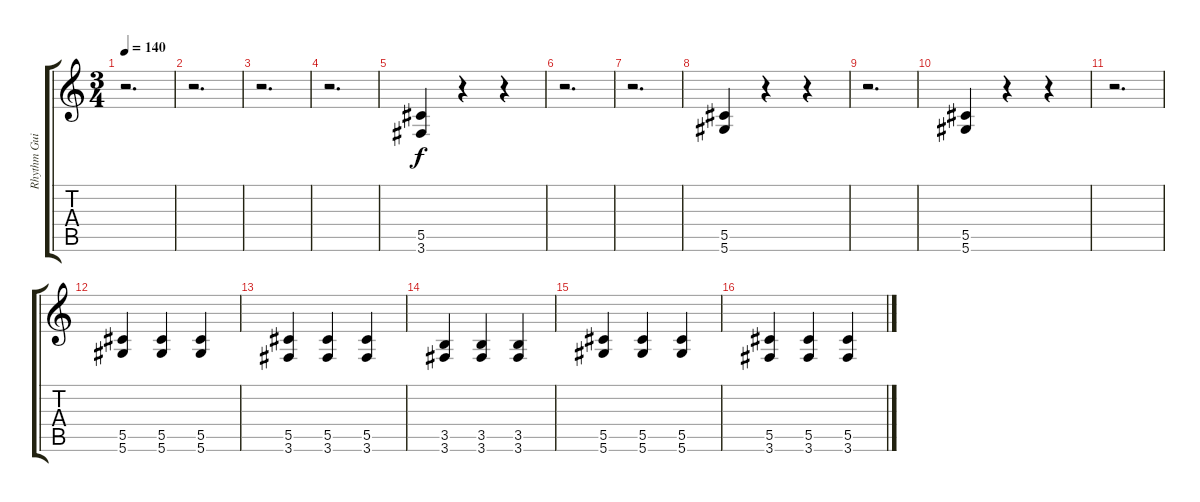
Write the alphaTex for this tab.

\track ("Rhythm Guitar 2" "Rhythm Gui") {instrument overdrivenguitar}
\staff {score tabs}
\tuning (Eb4 Bb3 Gb3 Db3 Ab2 Eb2) {hide}
\ts (3 4)
\tempo 140
\clef g2
\ks c
r.2{d dy f} |
r.2{d} |
r.2{d} |
r.2{d} |
(5.5 3.6).4 r.4 r.4 |
r.2{d} |
r.2{d} |
(5.5 5.6).4 r.4 r.4 |
r.2{d} |
(5.5 5.6).4 r.4 r.4 |
r.2{d} |
(5.5 5.6).4 (5.5 5.6).4 (5.5 5.6).4 |
(5.5 3.6).4 (5.5 3.6).4 (5.5 3.6).4 |
(3.5 3.6).4 (3.5 3.6).4 (3.5 3.6).4 |
(5.5 5.6).4 (5.5 5.6).4 (5.5 5.6).4 |
(5.5 3.6).4 (5.5 3.6).4 (5.5 3.6).4
